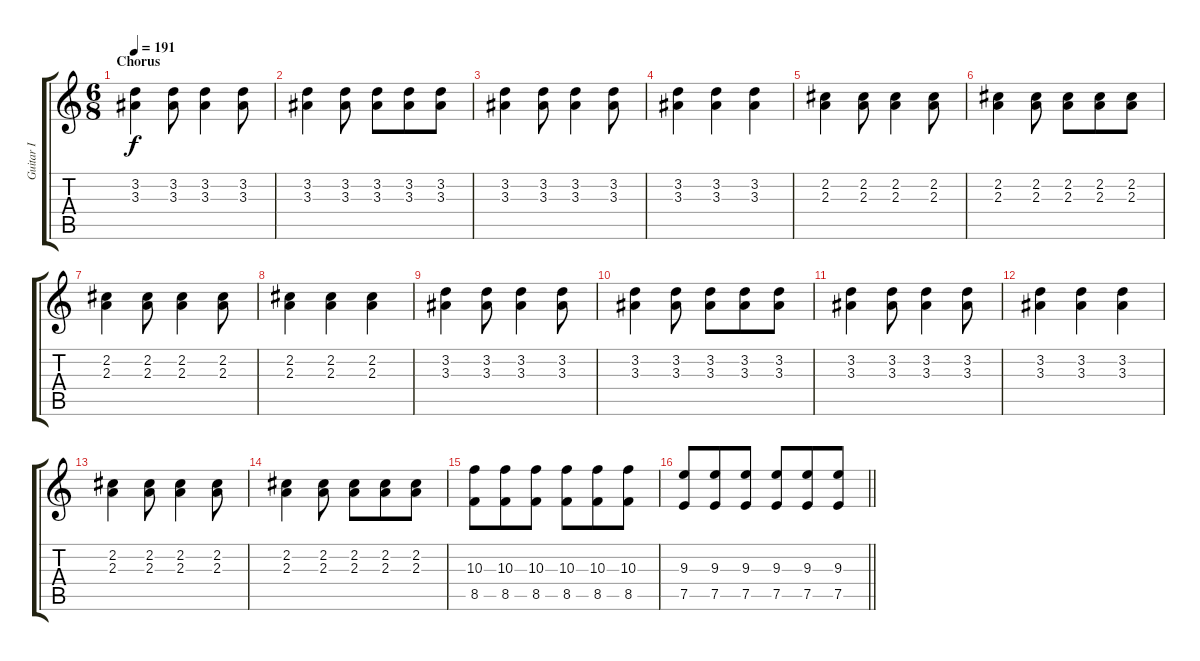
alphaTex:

\track ("Guitar I" "Guitar I") {instrument overdrivenguitar}
\staff {score tabs}
\tuning (E4 B3 G3 D3 A2 D2) {hide}
\ts (6 8)
\section ("" "Chorus")
\tempo 191
\clef g2
\ks c
(3.2 3.3).4{dy f volume 11} (3.2 3.3).8 (3.2 3.3).4 (3.2 3.3).8 |
(3.2 3.3).4 (3.2 3.3).8 (3.2 3.3).8 (3.2 3.3).8 (3.2 3.3).8 |
(3.2 3.3).4 (3.2 3.3).8 (3.2 3.3).4 (3.2 3.3).8 |
(3.2 3.3).4 (3.2 3.3).4 (3.2 3.3).4 |
(2.2 2.3).4 (2.2 2.3).8 (2.2 2.3).4 (2.2 2.3).8 |
(2.2 2.3).4 (2.2 2.3).8 (2.2 2.3).8 (2.2 2.3).8 (2.2 2.3).8 |
(2.2 2.3).4 (2.2 2.3).8 (2.2 2.3).4 (2.2 2.3).8 |
(2.2 2.3).4 (2.2 2.3).4 (2.2 2.3).4 |
(3.2 3.3).4 (3.2 3.3).8 (3.2 3.3).4 (3.2 3.3).8 |
(3.2 3.3).4 (3.2 3.3).8 (3.2 3.3).8 (3.2 3.3).8 (3.2 3.3).8 |
(3.2 3.3).4 (3.2 3.3).8 (3.2 3.3).4 (3.2 3.3).8 |
(3.2 3.3).4 (3.2 3.3).4 (3.2 3.3).4 |
(2.2 2.3).4 (2.2 2.3).8 (2.2 2.3).4 (2.2 2.3).8 |
(2.2 2.3).4 (2.2 2.3).8 (2.2 2.3).8 (2.2 2.3).8 (2.2 2.3).8 |
(10.3 8.5).8 (10.3 8.5).8 (10.3 8.5).8 (10.3 8.5).8 (10.3 8.5).8 (10.3 8.5).8 |
\barLineRight lightlight
(9.3 7.5).8 (9.3 7.5).8 (9.3 7.5).8 (9.3 7.5).8 (9.3 7.5).8 (9.3 7.5).8
